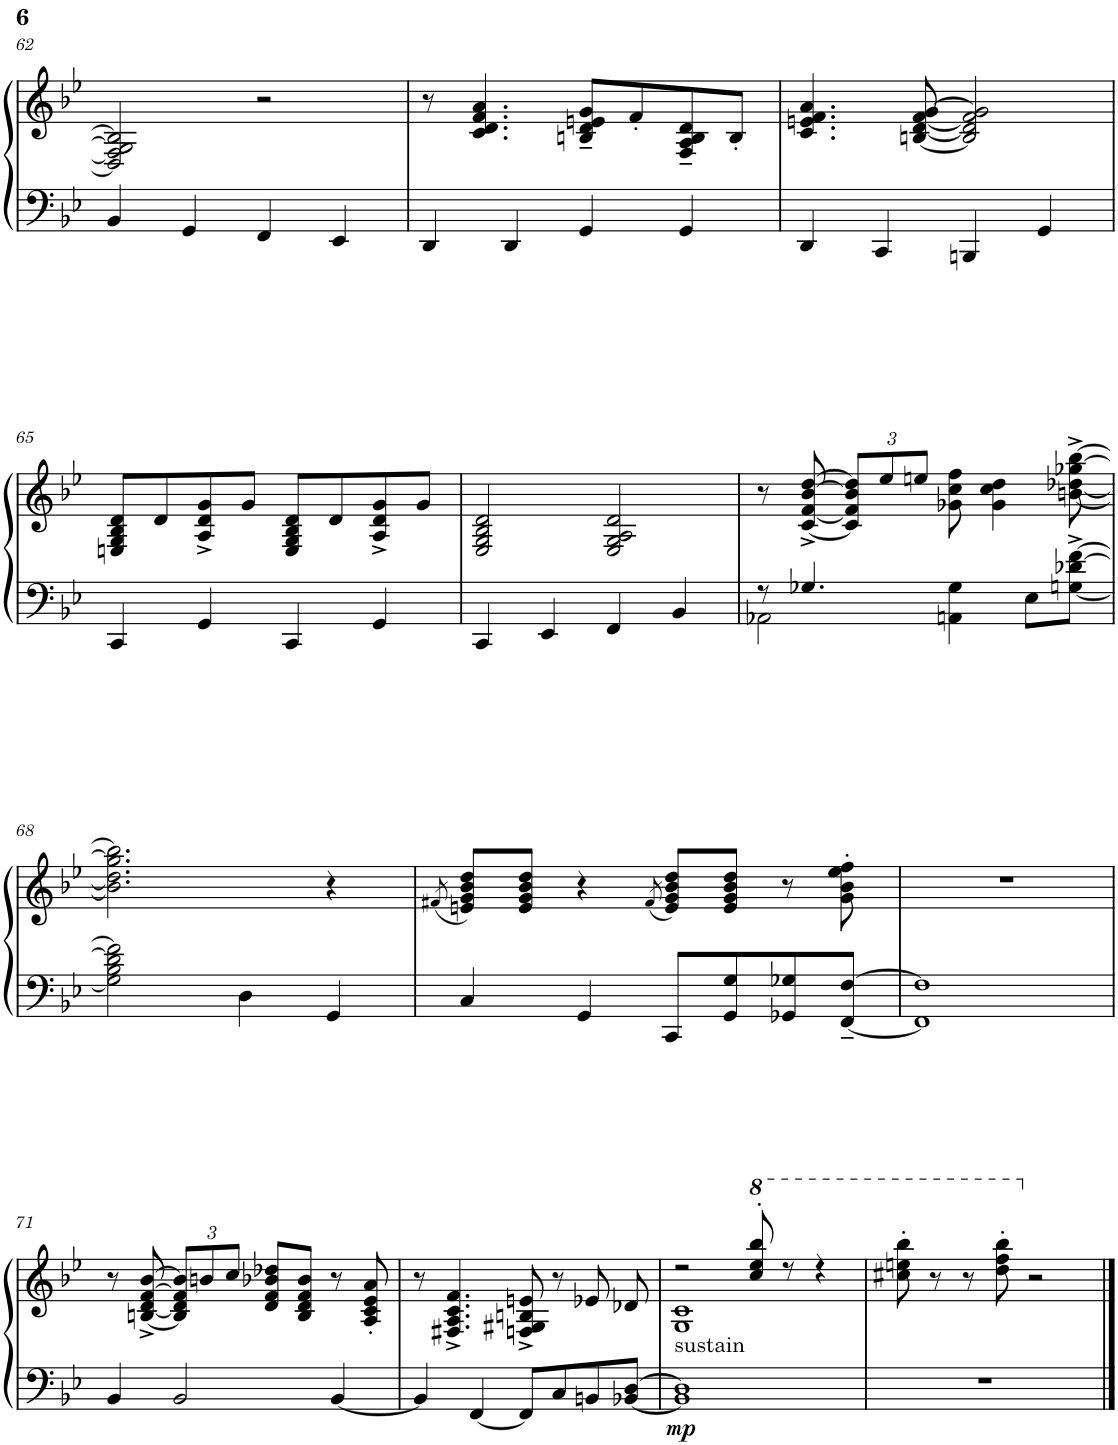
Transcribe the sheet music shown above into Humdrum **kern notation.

**kern	**kern	**dynam
*part1	*part1	*part1
*staff2	*staff1	*staff1/2
*I"Piano	*	*
*I'Pno	*	*
!!LO:PB:g=z
*clefF4	*clefG2	*
*k[b-e-]	*k[b-e-]	*
*M4/4	*M4/4	*
=62	=62	=62
4BB-/	2D/] 2F/] 2G/] 2B-/]	.
4GG/	.	.
4FF/	2r	.
4EE-/	.	.
=63	=63	=63
4DD/	8r	.
.	4.c/ 4.d/ 4.f/ 4.a/	.
4DD/	.	.
4GG/	8Bn/~ 8d/~ 8en/~ 8g/~L	.
.	8f'/	.
4GG/	8F/~ 8A/~ 8B/~ 8d/~	.
.	8B'/J	.
=64	=64	=64
4DD/	4.c/ 4.en/ 4.f/ 4.a/	.
4CC/	.	.
.	[8Bn/ [8d/ [8f/ [8g/	.
4BBBn/	2B/] 2d/] 2f/] 2g/]	.
4GG/	.	.
!!LO:LB:g=z
=65	=65	=65
4CC/	8En/ 8G/ 8B-/ 8d/L	.
.	8d/	.
4GG/	8A/^ 8d/^ 8g/^	.
.	8g/J	.
4CC/	8E/ 8G/ 8B-/ 8d/L	.
.	8d/	.
4GG/	8A/^ 8d/^ 8g/^	.
.	8g/J	.
=66	=66	=66
4CC/	2E-/ 2G/ 2B-/ 2d/	.
4EE-/	.	.
4FF/	2E-/ 2G/ 2A/ 2d/	.
4BB-/	.	.
=67	=67	=67
*^	*	*
8r	2AA-X\	8r	.
4.G-X/	.	[8c/^ [8f/^ [8b-/^ [8dd/^	.
*	*	*Xbrackettup	*
.	.	12c/] 12f/] 12b-/] 12dd/]L	.
.	.	12ee-/	.
.	.	12een/J	.
4AAn\ 4G-\	2ryy	8g-X\ 8cc\ 8ff\	.
.	.	4g-\ 4cc\ 4dd\	.
8E-\L	.	.	.
[8Gn\^ [8d-X\^ [8f\^J	.	[8bn\^ [8dd-X\^ [8gg-X\^ [8bb-\^	.
*v	*v	*	*
!!LO:LB:g=z
=68	=68	=68
2G\] 2B-\ 2d-\] 2f\]	2.b\] 2.dd-\] 2.gg-\] 2.bb-\]	.
4D\	.	.
4GG/	4r	.
=69	=69	=69
.	(8qf#X/	.
4C/	8en/ 8g/ 8b-/ 8dd/L)	.
.	8e/ 8g/ 8b-/ 8dd/J	.
4GG/	4r	.
.	(8qf#/	.
8CC/L	8e/ 8g/ 8b-/ 8dd/L)	.
8GG/ 8G/	8e/ 8g/ 8b-/ 8dd/J	.
8GG-X/ 8G-X/	8r	.
[8FF/~ [8F/~J	8g\' 8b-\' 8ee-\' 8ff\'	.
=70	=70	=70
1FF] 1F]	1r	.
!!LO:LB:g=z
=71	=71	=71
4BB-/	8r	.
.	[8Bn/^ [8d/^ [8f/^ [8b-/^	.
2BB-/	12B/] 12d/] 12f/] 12b-/]L	.
.	12bn/	.
.	12cc/J	.
.	8d/ 8f/ 8b-X/ 8dd-X/L	.
.	8B/ 8d/ 8f/ 8b-/J	.
[4BB-/	8r	.
.	8A/' 8c/' 8e-/' 8a/'	.
=72	=72	=72
4BB-/]	8r	.
.	4.F#X/^ 4.A/^ 4.c/^ 4.f/^	.
[4FF/	.	.
8FF/L]	8Fn/^ 8G#X/^ 8Bn/^ 8en/^	.
8C/	8r	.
8BBn/	8e-X/	.
[8BB-X/ [8D/J	8d-X/	.
=73	=73	=73
*	*^	*
!	!LO:TX:b:t=sustain	!	!
!	!	!	!LO:DY:b=2
1BB-] 1D]	2r	1G 1c	mp
*	*8va	*	*
.	8ccc/' 8eee-/' 8bbb-/'	.	.
.	8r	.	.
.	4r	.	.
*	*v	*v	*
=74	=74	=74
1r	8ccc#X\' 8eeen\' 8bbb-\'	.
.	8r	.
.	8r	.
.	8ddd\' 8fff\' 8bbb-\'	.
*	*X8va	*
.	2r	.
==	==	==
*-	*-	*-
